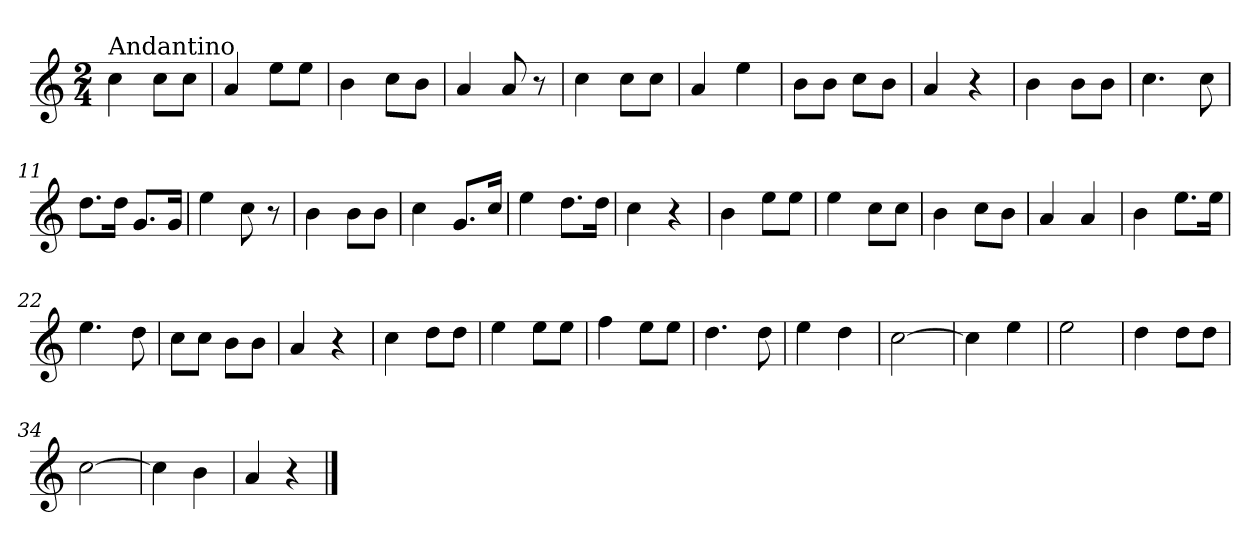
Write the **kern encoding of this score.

**kern
*part1
*staff1
*clefG2
*k[]
*a:
*M2/4
=1
!LO:TX:a:t=Andantino
4cc\
8cc\L
8cc\J
=2
4a/
8ee\L
8ee\J
=3
4b\
8cc\L
8b\J
=4
4a/
8a/
8r
=5
4cc\
8cc\L
8cc\J
=6
4a/
4ee\
=7
8b\L
8b\J
8cc\L
8b\J
=8
4a/
4r
=9
4b\
8b\L
8b\J
!!LO:LB:g=z
=10
4.cc\
8cc\
=11
8.dd\L
16dd\Jk
8.g/L
16g/Jk
=12
4ee\
8cc\
8r
=13
4b\
8b\L
8b\J
=14
4cc\
8.g/L
16cc/Jk
=15
4ee\
8.dd\L
16dd\Jk
=16
4cc\
4r
=17
4b\
8ee\L
8ee\J
=18
4ee\
8cc\L
8cc\J
=19
4b\
8cc\L
8b\J
!!LO:LB:g=z
=20
4a/
4a/
=21
4b\
8.ee\L
16ee\Jk
=22
4.ee\
8dd\
=23
8cc\L
8cc\J
8b\L
8b\J
=24
4a/
4r
=25
4cc\
8dd\L
8dd\J
=26
4ee\
8ee\L
8ee\J
=27
4ff\
8ee\L
8ee\J
=28
4.dd\
8dd\
=29
4ee\
4dd\
=30
[2cc\
!!LO:LB:g=z
=31
4cc\]
4ee\
=32
2ee\
=33
4dd\
8dd\L
8dd\J
=34
[2cc\
=35
4cc\]
4b\
=36
4a/
4r
==
*-
